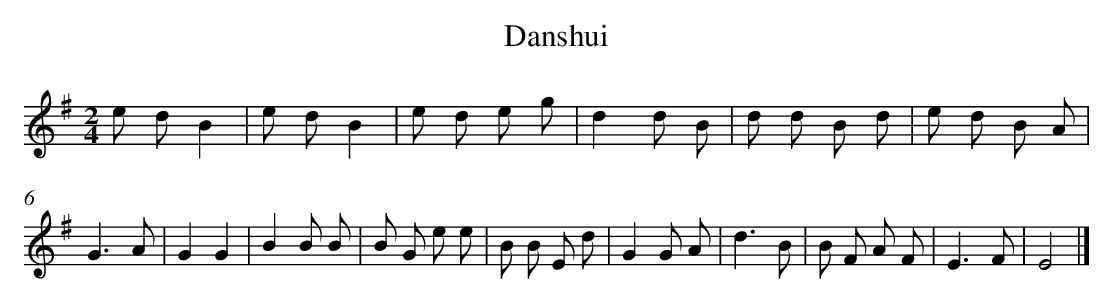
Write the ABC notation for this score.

X:1
T: Danshui
L: 1/8
M: 2/4
K: G
e dB2 [I:setbarnb 1]|
e dB2 |
e d e g |
d2d B |
d d B d |
e d B A |
G3A |
G2G2 |
B2B B |
B G e e |
B B E d |
G2G A |
d3B |
B F A F |
E3F |
E4 |]
